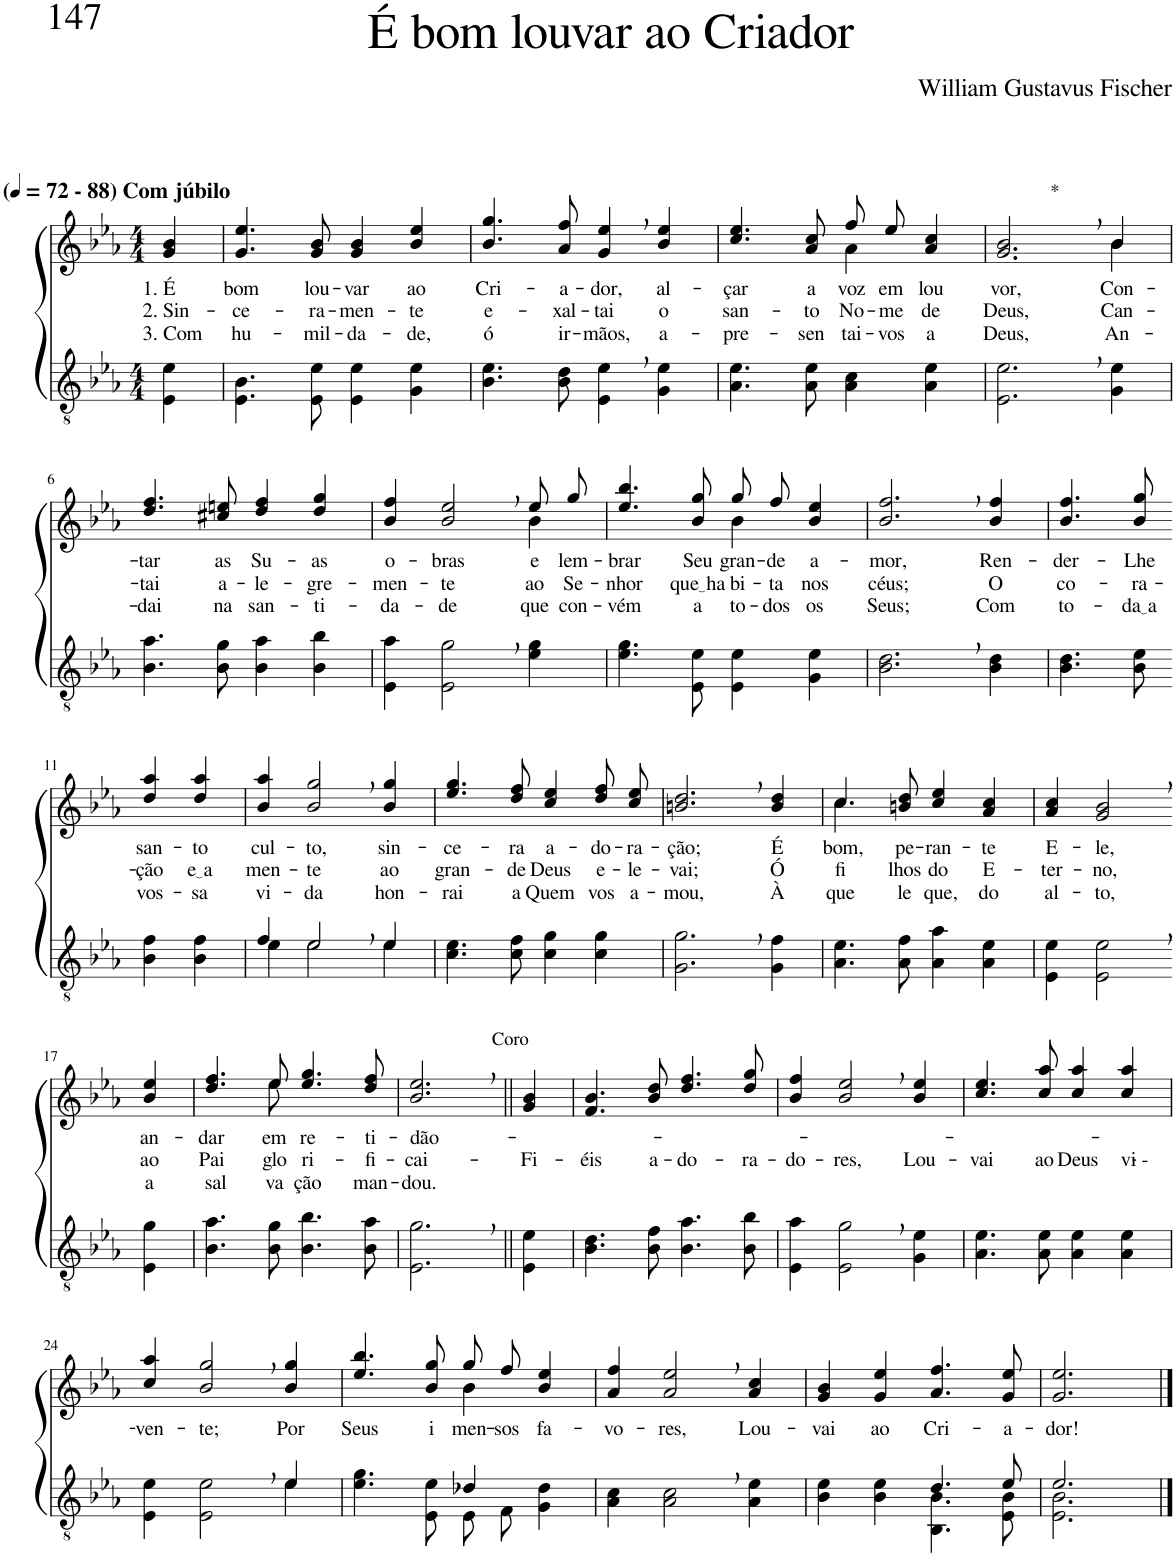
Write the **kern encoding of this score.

**kern	**kern	**text	**text	**text
*part2	*part1	*part1	*part1	*part1
*staff2	*staff1	*staff1	*staff1	*staff1
*I"Parte III e IV	*I"Parte I e II	*	*	*
*clefGv2	*clefG2	*	*	*
*Trd4c7	*Trd4c7	*	*	*
*k[b-e-a-]	*k[b-e-a-]	*	*	*
*M4/4	*M4/4	*	*	*
*MM72	*MM72	*	*	*
=1	=1	=1	=1	=1
!	!LO:TX:a:B:t=(	!	!	!
!	!LO:TX:a:B:t=- 88) Com júbilo	!	!	!
!	!	!LO:LY:b	!LO:LY:b	!LO:LY:b
4E-\ 4e-\	4g/ 4b-/	1. É	2. Sin-	3. Com
=2	=2	=2	=2	=2
!	!	!LO:LY:b	!LO:LY:b	!LO:LY:b
4.E-\ 4.B-\	4.g/ 4.ee-/	bom	-ce-	hu-
!	!	!LO:LY:b	!LO:LY:b	!LO:LY:b
8E-\ 8e-\	8g/ 8b-/	lou-	-ra-	-mil-
!	!	!LO:LY:b	!LO:LY:b	!LO:LY:b
4E-\ 4e-\	4g/ 4b-/	-var	-men-	-da-
!	!	!LO:LY:b	!LO:LY:b	!LO:LY:b
4G\ 4e-\	4b-/ 4ee-/	ao	-te	-de,
=3	=3	=3	=3	=3
!	!	!LO:LY:b	!LO:LY:b	!LO:LY:b
4.B-\ 4.e-\	4.b-/ 4.gg/	Cri-	e-	ó
!	!	!LO:LY:b	!LO:LY:b	!LO:LY:b
8B-\ 8d\	8a-/ 8ff/	-a-	-xal-	ir-
!	!	!LO:LY:b	!LO:LY:b	!LO:LY:b
4E-\, 4e-\,	4g/, 4ee-/,	-dor,	-tai	-mãos,
!	!	!LO:LY:b	!LO:LY:b	!LO:LY:b
4G\ 4e-\	4b-/ 4ee-/	al-	o	a-
=4	=4	=4	=4	=4
!	!	!LO:LY:b	!LO:LY:b	!LO:LY:b
*	*^	*	*	*
4.A-\ 4.e-\	4.cc/ 4.ee-/	2ryy	-çar	san-	-pre-
!	!	!	!LO:LY:b	!LO:LY:b	!LO:LY:b
8A-\ 8e-\	8a-/ 8cc/	.	a	-to	-sen-
!	!	!	!LO:LY:b	!LO:LY:b	!LO:LY:b
4A-\ 4c\	8ff/L	4a-\	voz	No-	-tai-
!	!	!	!LO:LY:b	!LO:LY:b	!LO:LY:b
.	8ee-/J	.	em	-me	-vos
!	!	!	!LO:LY:b	!LO:LY:b	!LO:LY:b
4A-\ 4e-\	4a-/ 4cc/	4ryy	lou-	de	a
=5	=5	=5	=5	=5	=5
!	!LO:TX:a:t=*	!	!	!	!
!	!	!	!LO:LY:b	!LO:LY:b	!LO:LY:b
2.E-\, 2.e-\,	2.ryy	2.g/ 2.b-/	-vor,	Deus,	Deus,
!	!	!	!LO:LY:b	!LO:LY:b	!LO:LY:b
4G\ 4e-\	4b-\	4b-/	Con-	Can-	An-
!!LO:LB:g=z
=6	=6	=6	=6	=6	=6
!	!	!	!LO:LY:b	!LO:LY:b	!LO:LY:b
*	*v	*v	*	*	*
4.B-\ 4.a-\	4.dd/ 4.ff/	-tar	-tai	-dai
!	!	!LO:LY:b	!LO:LY:b	!LO:LY:b
8B-\ 8g\	8cc#X/ 8een/	as	a-	na
!	!	!LO:LY:b	!LO:LY:b	!LO:LY:b
4B-\ 4a-\	4dd/ 4ff/	Su-	-le-	san-
!	!	!LO:LY:b	!LO:LY:b	!LO:LY:b
4B-\ 4b-\	4dd/ 4gg/	-as	-gre-	-ti-
=7	=7	=7	=7	=7
!	!	!LO:LY:b	!LO:LY:b	!LO:LY:b
*	*^	*	*	*
4E-\ 4a-\	4b-/ 4ff/	2.ryy	o-	-men-	-da-
!	!	!	!LO:LY:b	!LO:LY:b	!LO:LY:b
2E-\, 2g\,	2b-/, 2ee-/,	.	-bras	-te	-de
!	!	!	!LO:LY:b	!LO:LY:b	!LO:LY:b
4e-\ 4g\	8ee-/L	4b-\	e	ao	que
!	!	!	!LO:LY:b	!LO:LY:b	!LO:LY:b
.	8gg/J	.	lem-	Se-	con-
=8	=8	=8	=8	=8	=8
!	!	!	!LO:LY:b	!LO:LY:b	!LO:LY:b
4.e-\ 4.g\	4.ee-/ 4.bb-/	2ryy	-brar	-nhor	-vém
!	!	!	!LO:LY:b	!LO:LY:b	!LO:LY:b
8E-\ 8e-\	8b-/ 8gg/	.	Seu	que ha	a
!	!	!	!LO:LY:b	!LO:LY:b	!LO:LY:b
4E-\ 4e-\	8gg/L	4b-\	gran-	bi-	to-
!	!	!	!LO:LY:b	!LO:LY:b	!LO:LY:b
.	8ff/J	.	-de	-ta	-dos
!	!	!	!LO:LY:b	!LO:LY:b	!LO:LY:b
4G\ 4e-\	4b-/ 4ee-/	4ryy	a-	nos	os
=9	=9	=9	=9	=9	=9
!	!	!	!LO:LY:b	!LO:LY:b	!LO:LY:b
*	*v	*v	*	*	*
2.B-\, 2.d\,	2.b-/, 2.ff/,	-mor,	céus;	Seus;
!	!	!LO:LY:b	!LO:LY:b	!LO:LY:b
4B-\ 4d\	4b-/ 4ff/	Ren-	O	Com
=10	=10	=10	=10	=10
!	!	!LO:LY:b	!LO:LY:b	!LO:LY:b
4.B-\ 4.d\	4.b-/ 4.ff/	-der-	co-	to-
!	!	!LO:LY:b	!LO:LY:b	!LO:LY:b
8B-\ 8e-\	8b-/ 8gg/	-Lhe	-ra-	da a
!!LO:LB:g=z
=11-	=11-	=11-	=11-	=11-
!	!	!LO:LY:b	!LO:LY:b	!LO:LY:b
4B-\ 4f\	4dd/ 4aa-/	san-	-ção	vos-
!	!	!LO:LY:b	!LO:LY:b	!LO:LY:b
4B-\ 4f\	4dd/ 4aa-/	-to	e a	-sa
=12	=12	=12	=12	=12
*^	*	*	*	*
!	!	!	!LO:LY:b	!LO:LY:b	!LO:LY:b
4f/	4e-\	4b-/ 4aa-/	cul-	men-	vi-
!	!	!	!LO:LY:b	!LO:LY:b	!LO:LY:b
2e-,/	2e-\	2b-/, 2gg/,	-to,	-te	-da
!	!	!	!LO:LY:b	!LO:LY:b	!LO:LY:b
4e-/	4e-\	4b-/ 4gg/	sin-	ao	hon-
=13	=13	=13	=13	=13	=13
!	!	!	!LO:LY:b	!LO:LY:b	!LO:LY:b
*v	*v	*	*	*	*
4.c\ 4.e-\	4.ee-/ 4.gg/	-ce-	gran-	-rai
!	!	!LO:LY:b	!LO:LY:b	!LO:LY:b
8c\ 8f\	8dd/ 8ff/	-ra	-de	a
!	!	!LO:LY:b	!LO:LY:b	!LO:LY:b
4c\ 4g\	4cc/ 4ee-/	a-	Deus	Quem
!	!	!LO:LY:b	!LO:LY:b	!LO:LY:b
4c\ 4g\	8dd\ 8ff\L	-do-	e-	vos
!	!	!LO:LY:b	!LO:LY:b	!LO:LY:b
.	8cc\ 8ee-\J	-ra-	-le-	a-
=14	=14	=14	=14	=14
!	!	!LO:LY:b	!LO:LY:b	!LO:LY:b
2.G\, 2.g\,	2.bn/, 2.dd/,	-ção;	-vai;	-mou,
!	!	!LO:LY:b	!LO:LY:b	!LO:LY:b
4G\ 4f\	4b/ 4dd/	É	Ó	À-
=15	=15	=15	=15	=15
*	*^	*	*	*
!	!	!	!LO:LY:b	!LO:LY:b	!LO:LY:b
4.A-\ 4.e-\	4.cc/	4.cc\	bom,	fi-	-que-
!	!	!	!LO:LY:b	!LO:LY:b	!LO:LY:b
8A-\ 8f\	8bn/ 8dd/	2ryy	pe-	-lhos	-le
!	!	!	!LO:LY:b	!LO:LY:b	!LO:LY:b
4A-\ 4a-\	4cc/ 4ee-/	.	-ran-	do	que,
!	!	!	!LO:LY:b	!LO:LY:b	!LO:LY:b
4A-\ 4e-\	4a-/ 4cc/	.	-te	E-	do
.	.	8ryy	.	.	.
=16	=16	=16	=16	=16	=16
!	!	!	!LO:LY:b	!LO:LY:b	!LO:LY:b
*	*v	*v	*	*	*
4E-\ 4e-\	4a-/ 4cc/	E-	-ter-	al-
!	!	!LO:LY:b	!LO:LY:b	!LO:LY:b
2E-\, 2e-\,	2g/, 2b-/,	-le,	-no,	-to,
!!LO:LB:g=z
=17-	=17-	=17-	=17-	=17-
!	!	!LO:LY:b	!LO:LY:b	!LO:LY:b
4E-\ 4g\	4b-/ 4ee-/	an-	ao	a
=18	=18	=18	=18	=18
!	!	!LO:LY:b	!LO:LY:b	!LO:LY:b
*	*^	*	*	*
4.B-\ 4.a-\	4.dd/ 4.ff/	4.ryy	-dar	Pai	sal-
!	!	!	!LO:LY:b	!LO:LY:b	!LO:LY:b
8B-\ 8g\	8ee-/	8ee-\	em	glo-	-va-
!	!	!	!LO:LY:b	!LO:LY:b	!LO:LY:b
4.B-\ 4.b-\	4.ee-/ 4.gg/	2ryy	re-	-ri-	-ção
!	!	!	!LO:LY:b	!LO:LY:b	!LO:LY:b
8B-\ 8a-\	8dd/ 8ff/	.	-ti-	-fi-	man-
*	*v	*v	*	*	*
=19	=19	=19	=19	=19
!	!LO:TX:a:t=Coro	!	!	!
!	!	!LO:LY:b	!LO:LY:b	!LO:LY:b
2.E-\, 2.g\,	2.b-/, 2.ee-/,	-dão-	-cai-	-dou.
=20||	=20||	=20||	=20||	=20||
!	!	!	!LO:LY:b	!
4E-\ 4e-\	4g/ 4b-/	.	-Fi-	.
=21	=21	=21	=21	=21
!	!	!	!LO:LY:b	!
4.B-\ 4.d\	4.f/ 4.b-/	.	-éis	.
!	!	!	!LO:LY:b	!
8B-\ 8f\	8b-/ 8dd/	.	a-	.
!	!	!	!LO:LY:b	!
4.B-\ 4.a-\	4.dd/ 4.ff/	.	-do-	.
!	!	!	!LO:LY:b	!
8B-\ 8b-\	8dd/ 8gg/	.	-ra-	.
=22	=22	=22	=22	=22
!	!	!	!LO:LY:b	!
4E-\ 4a-\	4b-/ 4ff/	.	-do-	.
!	!	!	!LO:LY:b	!
2E-\, 2g\,	2b-/, 2ee-/,	.	-res,	.
!	!	!	!LO:LY:b	!
4G\ 4e-\	4b-/ 4ee-/	.	Lou-	.
=23	=23	=23	=23	=23
!	!	!	!LO:LY:b	!
4.A-\ 4.e-\	4.cc/ 4.ee-/	.	-vai	.
!	!	!	!LO:LY:b	!
8A-\ 8e-\	8cc/ 8aa-/	.	ao	.
!	!	!	!LO:LY:b	!
4A-\ 4e-\	4cc/ 4aa-/	.	Deus	.
!	!	!	!LO:LY:b	!
4A-\ 4e-\	4cc/ 4aa-/	.	vi --	.
!!LO:LB:g=z
=24	=24	=24	=24	=24
*^	*	*	*	*
!	!	!	!LO:LY:b	!	!
2.ryy	4E-\ 4e-\	4cc/ 4aa-/	-ven-	.	.
!	!	!	!LO:LY:b	!	!
.	2E-\ 2e-\	2b-/, 2gg/,	-te;	.	.
!	!	!	!LO:LY:b	!	!
4e-/	4e-\	4b-/ 4gg/	Por	.	.
=25	=25	=25	=25	=25	=25
!	!	!	!LO:LY:b	!	!
*	*	*^	*	*	*
2ryy	4.e-\ 4.g\	4.ee-/ 4.bb-/	2ryy	Seus	.	.
!	!	!	!	!LO:LY:b	!	!
.	8E-\ 8e-\	8b-/ 8gg/	.	i-	.	.
!	!	!	!	!LO:LY:b	!	!
4d-X/	8E-\L	8gg/L	4b-\	-men-	.	.
!	!	!	!	!LO:LY:b	!	!
.	8F\J	8ff/J	.	-sos	.	.
!	!	!	!	!LO:LY:b	!	!
4ryy	4G\ 4d-\	4b-/ 4ee-/	4ryy	fa-	.	.
=26	=26	=26	=26	=26	=26	=26
!	!	!	!	!LO:LY:b	!	!
*v	*v	*	*	*	*	*
*	*v	*v	*	*	*
4A-\ 4c\	4a-/ 4ff/	-vo-	.	.
!	!	!LO:LY:b	!	!
2A-\, 2c\,	2a-/, 2ee-/,	-res,	.	.
!	!	!LO:LY:b	!	!
4A-\ 4e-\	4a-/ 4cc/	Lou-	.	.
=27	=27	=27	=27	=27
*^	*	*	*	*
!	!	!	!LO:LY:b	!	!
2ryy	4B-\ 4e-\	4g/ 4b-/	-vai	.	.
!	!	!	!LO:LY:b	!	!
.	4B-\ 4e-\	4g/ 4ee-/	ao	.	.
!	!	!	!LO:LY:b	!	!
4.d/	4.BB-\ 4.B-\	4.a-/ 4.ff/	Cri-	.	.
!	!	!	!LO:LY:b	!	!
8e-/	8E-\ 8B-\	8g/ 8ee-/	-a-	.	.
=28	=28	=28	=28	=28	=28
!	!	!	!LO:LY:b	!	!
2.e-/	2.E-\ 2.B-\	2.g/ 2.ee-/	-dor!	.	.
*v	*v	*	*	*	*
==	==	==	==	==
*-	*-	*-	*-	*-
